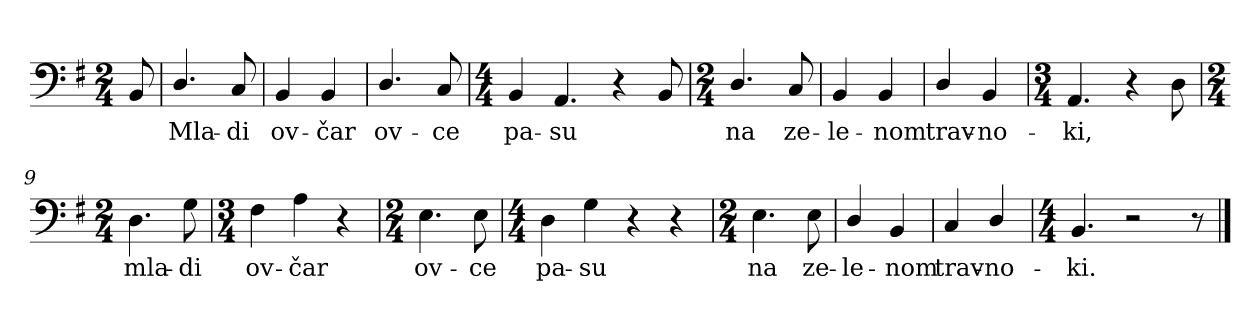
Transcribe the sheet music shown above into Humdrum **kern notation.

**kern	**text
*part1	*part1
*staff1	*staff1
*clefF4	*
*k[f#]	*
*G:	*
*M2/4	*
=	=
8BB/	.
=1	=1
*MM104	*
4.D/	Mla-
8C/	-di
=2	=2
4BB/	ov-
4BB/	-čar
=3	=3
4.D/	ov-
8C/	-ce
=4	=4
*M4/4	*
4BB/	pa-
4.AA/	-su
4r	.
8BB/	.
!!LO:LB:g=z
=5	=5
*M2/4	*
4.D/	na
8C/	ze-
=6	=6
4BB/	-le-
4BB/	-nom
=7	=7
4D/	trav-
4BB/	-no-
=8	=8
*M3/4	*
4.AA/	-ki,
4r	.
8D\	.
!!LO:LB:g=z
=9	=9
*M2/4	*
4.D\	mla-
8G\	-di
=10	=10
*M3/4	*
4F#\	ov-
4A\	-čar
4r	.
=11	=11
*M2/4	*
4.E\	ov-
8E\	-ce
=12	=12
*M4/4	*
4D\	pa-
4G\	-su
4r	.
4r	.
!!LO:LB:g=z
=13	=13
*M2/4	*
4.E\	na
8E\	ze-
=14	=14
4D/	-le-
4BB/	-nom
=15	=15
4C/	trav-
4D/	-no-
=16	=16
*M4/4	*
4.BB/	-ki.
2r	.
8r	.
==	==
*-	*-
